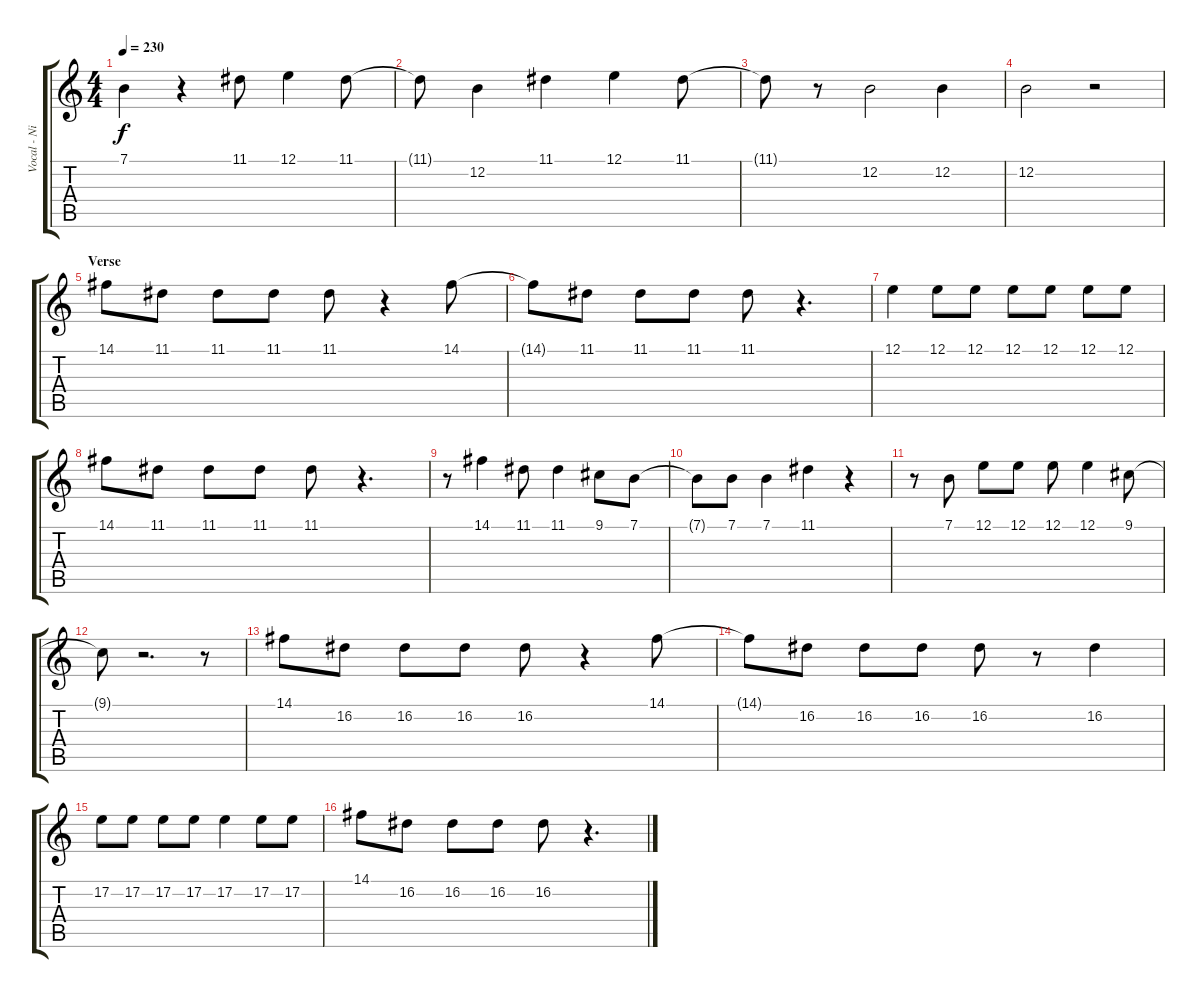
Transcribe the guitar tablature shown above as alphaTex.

\track ("Vocal - Nikola" "Vocal - Ni") {instrument flute}
\staff {score tabs}
\tuning (E4 B3 G3 D3 A2 E2) {hide}
\ts (4 4)
\tempo 230
\clef g2
\ks c
7.1.4{dy f} r.4 11.1.8 12.1.4 11.1.8 |
11.1{t}.8 12.2.4 11.1.4 12.1.4 11.1.8 |
11.1{t}.8 r.8 12.2.2 12.2.4 |
12.2.2 r.2 |
\section ("" "Verse")
14.1.8 11.1.8 11.1.8 11.1.8 11.1.8 r.4 14.1.8 |
14.1{t}.8 11.1.8 11.1.8 11.1.8 11.1.8 r.4{d} |
12.1.4 12.1.8 12.1.8 12.1.8 12.1.8 12.1.8 12.1.8 |
14.1.8 11.1.8 11.1.8 11.1.8 11.1.8 r.4{d} |
r.8 14.1.4 11.1.8 11.1.4 9.1.8 7.1.8 |
7.1{t}.8 7.1.8 7.1.4 11.1.4 r.4 |
r.8 7.1.8 12.1.8 12.1.8 12.1.8 12.1.4 9.1.8 |
9.1{t}.8 r.2{d} r.8 |
14.1.8 16.2.8 16.2.8 16.2.8 16.2.8 r.4 14.1.8 |
14.1{t}.8 16.2.8 16.2.8 16.2.8 16.2.8 r.8 16.2.4 |
17.2.8 17.2.8 17.2.8 17.2.8 17.2.4 17.2.8 17.2.8 |
14.1.8 16.2.8 16.2.8 16.2.8 16.2.8 r.4{d}
